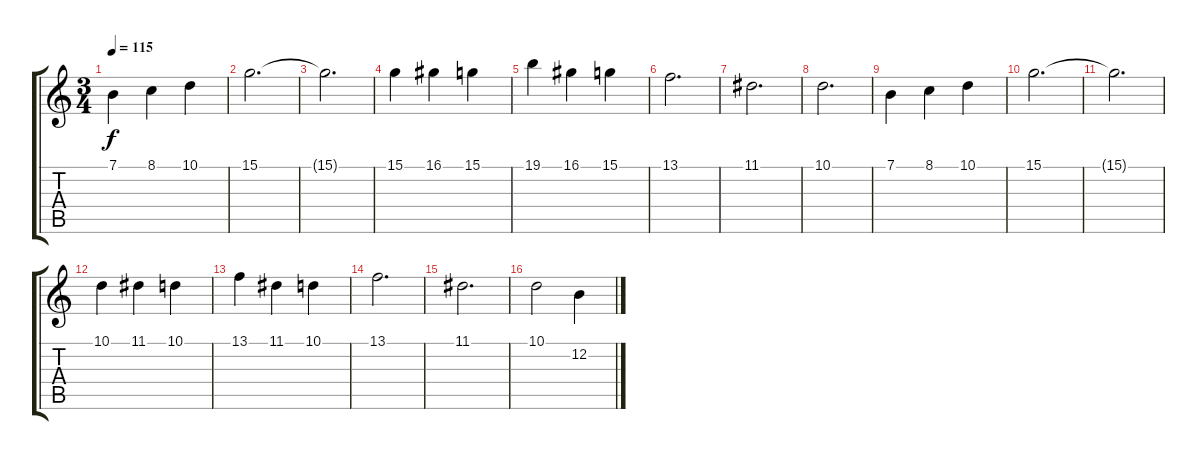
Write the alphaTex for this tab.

\track "" {instrument churchorgan}
\staff {score tabs}
\tuning (E4 B3 G3 D3 A2 E2) {hide}
\ts (3 4)
\tempo 115
\clef g2
\ks c
7.1.4{dy f} 8.1.4 10.1.4 |
15.1.2{d} |
15.1{t}.2{d} |
15.1.4 16.1.4 15.1.4 |
19.1.4 16.1.4 15.1.4 |
13.1.2{d} |
11.1.2{d} |
10.1.2{d} |
7.1.4 8.1.4 10.1.4 |
15.1.2{d} |
15.1{t}.2{d} |
10.1.4 11.1.4 10.1.4 |
13.1.4 11.1.4 10.1.4 |
13.1.2{d} |
11.1.2{d} |
10.1.2 12.2.4
